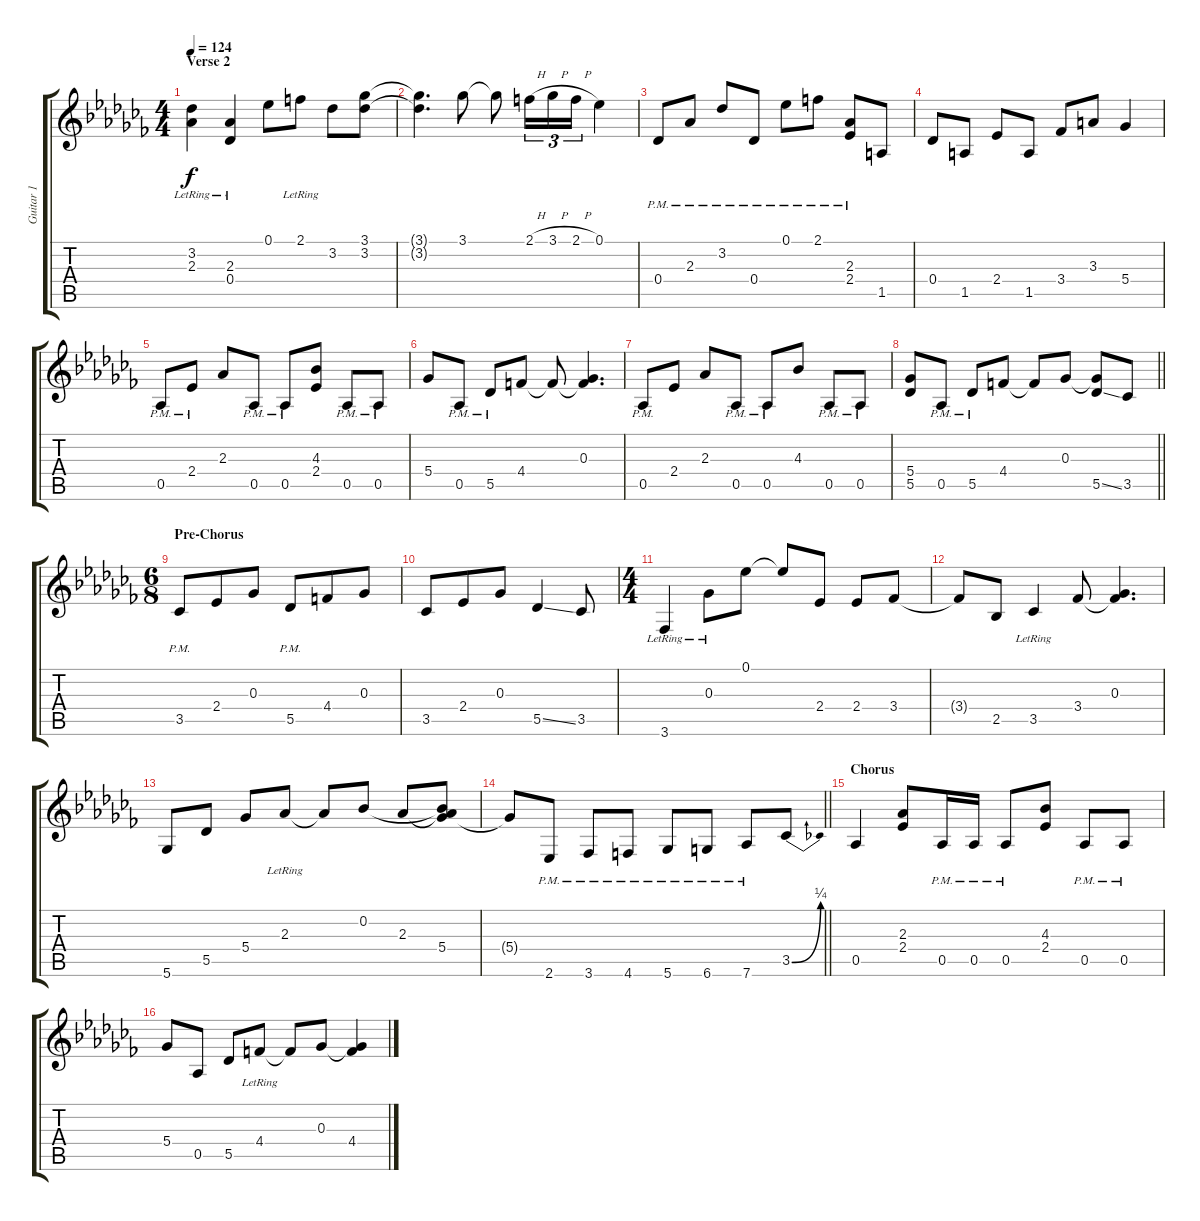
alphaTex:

\track ("Guitar 1" "Guitar 1") {instrument distortionguitar}
\staff {score tabs}
\tuning (Eb4 Bb3 Gb3 Db3 Ab2 Db2) {hide}
\ts (4 4)
\section ("" "Verse 2")
\tempo 124
\clef g2
\ks cb
(3.2{lr} 2.3).4{dy f} (2.3{lr} 0.4{lr}).4 0.1.8 2.1{lr}.8 3.2.8 (3.1 3.2).8 |
(3.1{t} 3.2{t}).4{d} 3.1.8 3.1{t}.8 2.1{h}.16{tu (3 2)} 3.1{h}.16{tu (3 2)} 2.1{h}.16{tu (3 2)} 0.1.4 |
0.4{pm}.8 2.3{pm}.8 3.2{pm}.8 0.4{pm}.8 0.1{pm}.8 2.1{pm}.8 (2.3{pm} 2.4{pm}).8 1.5.8 |
0.4.8 1.5.8 2.4.8 1.5.8 3.4.8 3.3.8 5.4.4 |
0.5{pm}.8 2.4{pm}.8 2.3.8 0.5{pm}.8 0.5{pm}.8 (4.3 2.4).8 0.5{pm}.8 0.5{pm}.8 |
5.4.8 0.5{pm}.8 5.5{pm}.8 4.4.8 4.4{t}.8 (0.3 4.4{t}).4{d} |
0.5{pm}.8 2.4.8 2.3.8 0.5{pm}.8 0.5{pm}.8 4.3.8 0.5{pm}.8 0.5{pm}.8 |
\barLineRight lightlight
(5.4 5.5).8 0.5{pm}.8 5.5{pm}.8 4.4.8 4.4{t}.8 0.3.8 (0.3{t} 5.5{ss}).8 3.5.8 |
\ts (6 8)
\section ("" "Pre-Chorus")
3.5{pm}.8 2.4.8 0.3.8 5.5{pm}.8 4.4.8 0.3.8 |
3.5.8 2.4.8 0.3.8 5.5{ss}.4 3.5.8 |
\ts (4 4)
3.6{lr}.4 0.3{lr}.8 0.1.8 0.1{t}.8 2.4.8 2.4.8 3.4.8 |
3.4{t}.8 2.5.8 3.5{lr}.4 3.4.8 (0.3 3.4{t}).4{d} |
5.6.8 5.5.8 5.4.8 2.3{lr}.8 2.3{t}.8 0.2.8 2.3.8 (0.2{t} 2.3{t} 5.4).8 |
\barLineRight lightlight
5.4{t}.8 2.6{pm}.8 3.6{pm}.8 4.6{pm}.8 5.6{pm}.8 6.6{pm}.8 7.6{pm}.8 3.5{be (bend 0 0 60 1)}.8 |
\section ("" "Chorus")
0.5.4 (2.3 2.4).8 0.5{pm}.16 0.5{pm}.16 0.5{pm}.8 (4.3 2.4).8 0.5{pm}.8 0.5{pm}.8 |
5.4.8 0.5.8 5.5.8 4.4{lr}.8 4.4{t}.8 0.3.8 (0.3{t} 4.4).4
